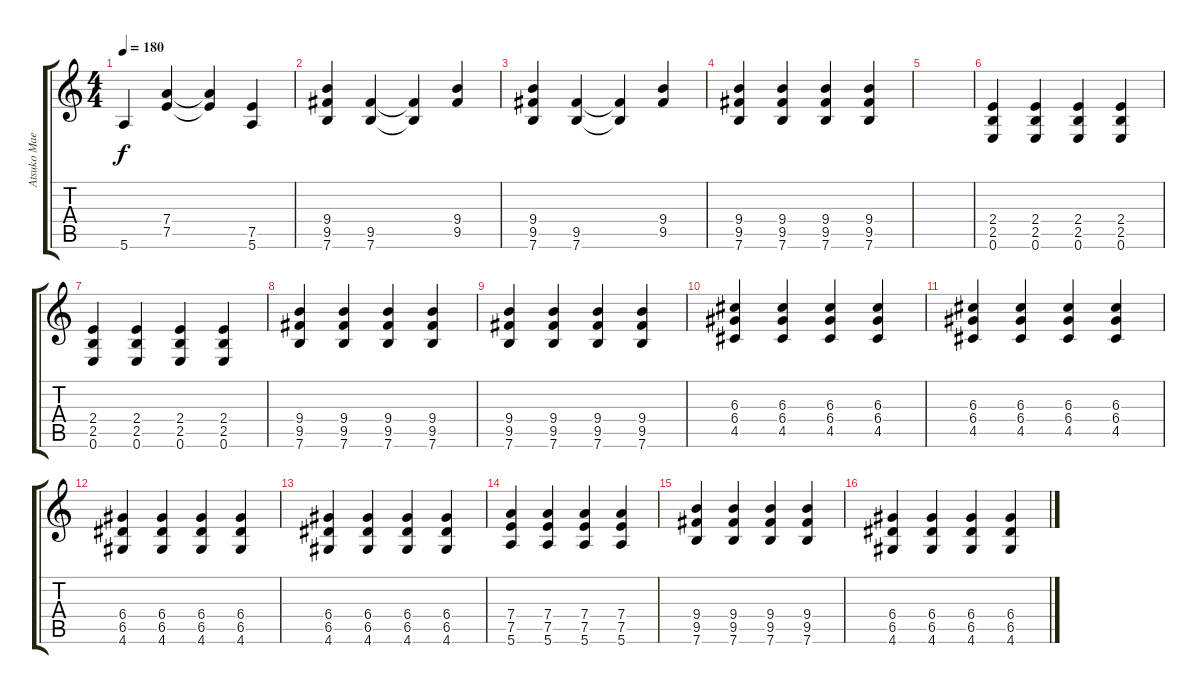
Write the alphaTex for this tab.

\track ("Atsuko Maeda" "Atsuko Mae") {instrument acousticguitarsteel}
\staff {score tabs}
\tuning (E4 B3 G3 D3 A2 E2) {hide}
\ts (4 4)
\tempo 180
\clef g2
\ks c
5.6.4{dy f} (7.4 7.5).4 (7.4{t} 7.5{t}).4 (7.5 5.6).4 |
(9.4 9.5 7.6).4 (9.5 7.6).4 (9.5{t} 7.6{t}).4 (9.4 9.5).4 |
(9.4 9.5 7.6).4 (9.5 7.6).4 (9.5{t} 7.6{t}).4 (9.4 9.5).4 |
(9.4 9.5 7.6).4 (9.4 9.5 7.6).4 (9.4 9.5 7.6).4 (9.4 9.5 7.6).4 |
|
(2.4 2.5 0.6).4 (2.4 2.5 0.6).4 (2.4 2.5 0.6).4 (2.4 2.5 0.6).4 |
(2.4 2.5 0.6).4 (2.4 2.5 0.6).4 (2.4 2.5 0.6).4 (2.4 2.5 0.6).4 |
(9.4 9.5 7.6).4 (9.4 9.5 7.6).4 (9.4 9.5 7.6).4 (9.4 9.5 7.6).4 |
(9.4 9.5 7.6).4 (9.4 9.5 7.6).4 (9.4 9.5 7.6).4 (9.4 9.5 7.6).4 |
(6.3 6.4 4.5).4 (6.3 6.4 4.5).4 (6.3 6.4 4.5).4 (6.3 6.4 4.5).4 |
(6.3 6.4 4.5).4 (6.3 6.4 4.5).4 (6.3 6.4 4.5).4 (6.3 6.4 4.5).4 |
(6.4 6.5 4.6).4 (6.4 6.5 4.6).4 (6.4 6.5 4.6).4 (6.4 6.5 4.6).4 |
(6.4 6.5 4.6).4 (6.4 6.5 4.6).4 (6.4 6.5 4.6).4 (6.4 6.5 4.6).4 |
(7.4 7.5 5.6).4 (7.4 7.5 5.6).4 (7.4 7.5 5.6).4 (7.4 7.5 5.6).4 |
(9.4 9.5 7.6).4 (9.4 9.5 7.6).4 (9.4 9.5 7.6).4 (9.4 9.5 7.6).4 |
(6.4 6.5 4.6).4 (6.4 6.5 4.6).4 (6.4 6.5 4.6).4 (6.4 6.5 4.6).4
